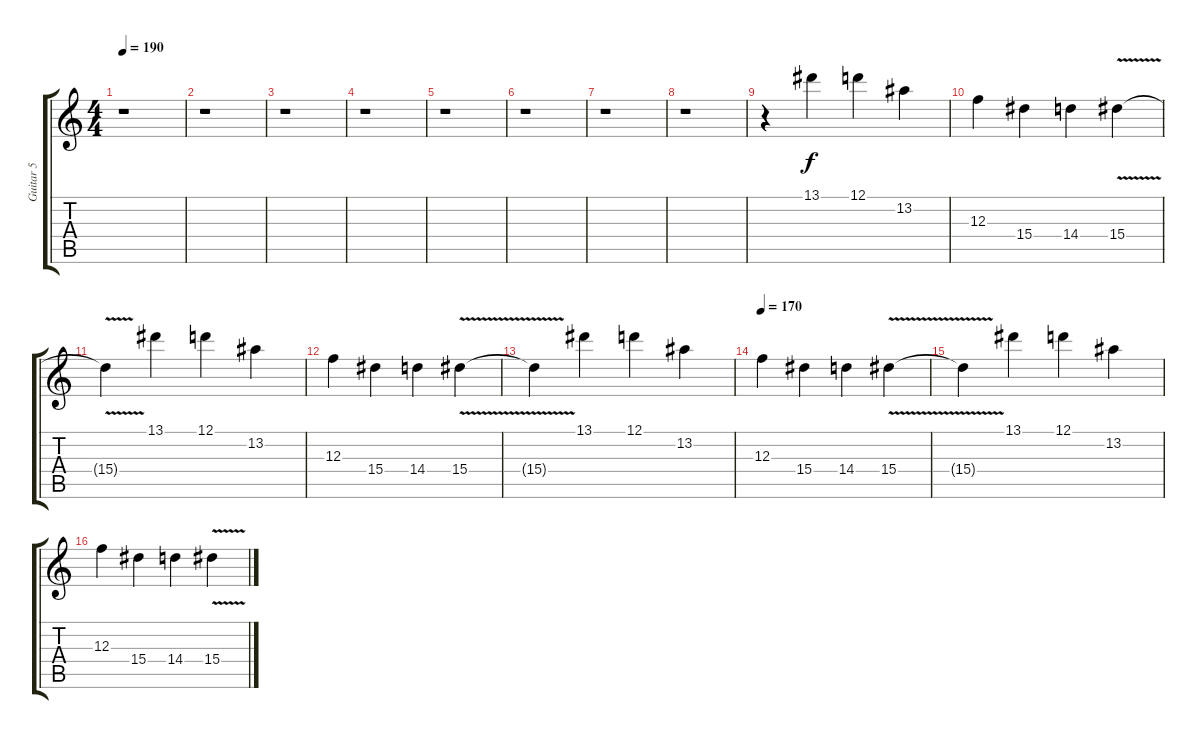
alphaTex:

\track ("Guitar 5" "Guitar 5") {instrument distortionguitar}
\staff {score tabs}
\tuning (D4 A3 F3 C3 G2 C2) {hide}
\ts (4 4)
\tempo 190
\clef g2
\ks c
r.1{dy f} |
r.1 |
r.1 |
r.1 |
r.1 |
r.1 |
r.1 |
r.1 |
r.4 13.1.4 12.1.4 13.2.4 |
12.3.4 15.4.4 14.4.4 15.4{v}.4 |
15.4{t}.4 13.1.4 12.1.4 13.2.4 |
12.3.4 15.4.4 14.4.4 15.4{v}.4 |
15.4{t}.4 13.1.4 12.1.4 13.2.4 |
\tempo 170
12.3.4 15.4.4 14.4.4 15.4{v}.4 |
15.4{t}.4 13.1.4 12.1.4 13.2.4 |
12.3.4 15.4.4 14.4.4 15.4{v}.4
